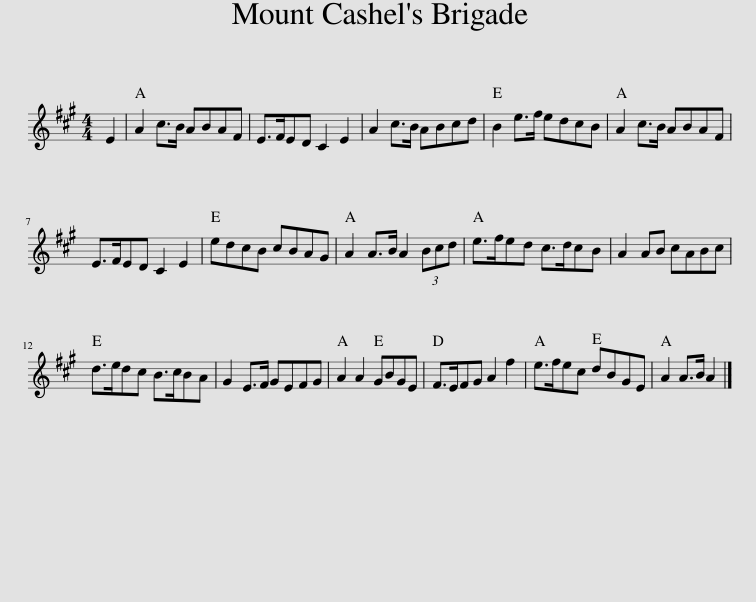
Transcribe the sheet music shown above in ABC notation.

X:1
L:1/8
M:4/4
I:linebreak $
K:A
V:1 treble
V:1
 E2 | A2 c>B ABAF | E>FED C2 E2 | A2 c>B ABcd | B2 e>f edcB | %5
 A2 c>B ABAF |$ E>FED C2 E2 | edcB cBAG | A2 A>B A2 (3Bcd | e>fed c>dcB | %10
 A2 AB cABc |$ d>edc B>cBA | G2 E>F GEFG | A2 A2 GBGE | F>EFG A2 f2 | %15
 e>fec dBGE | A2 A>B A2 |] %17
